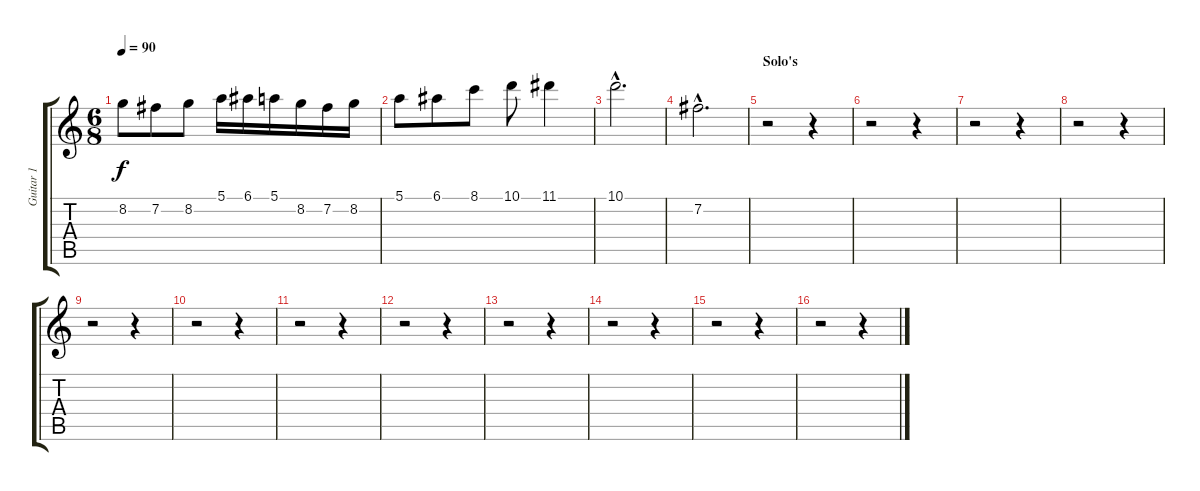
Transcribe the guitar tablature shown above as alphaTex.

\track ("Guitar 1" "Guitar 1") {instrument electricguitarjazz}
\staff {score tabs}
\tuning (E4 B3 G3 D3 A2 E2) {hide}
\ts (6 8)
\tempo 90
\clef g2
\ks c
8.2.8{dy f} 7.2.8 8.2.8 5.1.16 6.1.16 5.1.16 8.2.16 7.2.16 8.2.16 |
5.1.8 6.1.8 8.1.8 10.1.8 11.1.4 |
10.1{hac}.2{d} |
7.2{hac}.2{d} |
\section ("" "Solo's")
r.2 r.4 |
r.2 r.4 |
r.2 r.4 |
r.2 r.4 |
r.2 r.4 |
r.2 r.4 |
r.2 r.4 |
r.2 r.4 |
r.2 r.4 |
r.2 r.4 |
r.2 r.4 |
r.2 r.4
